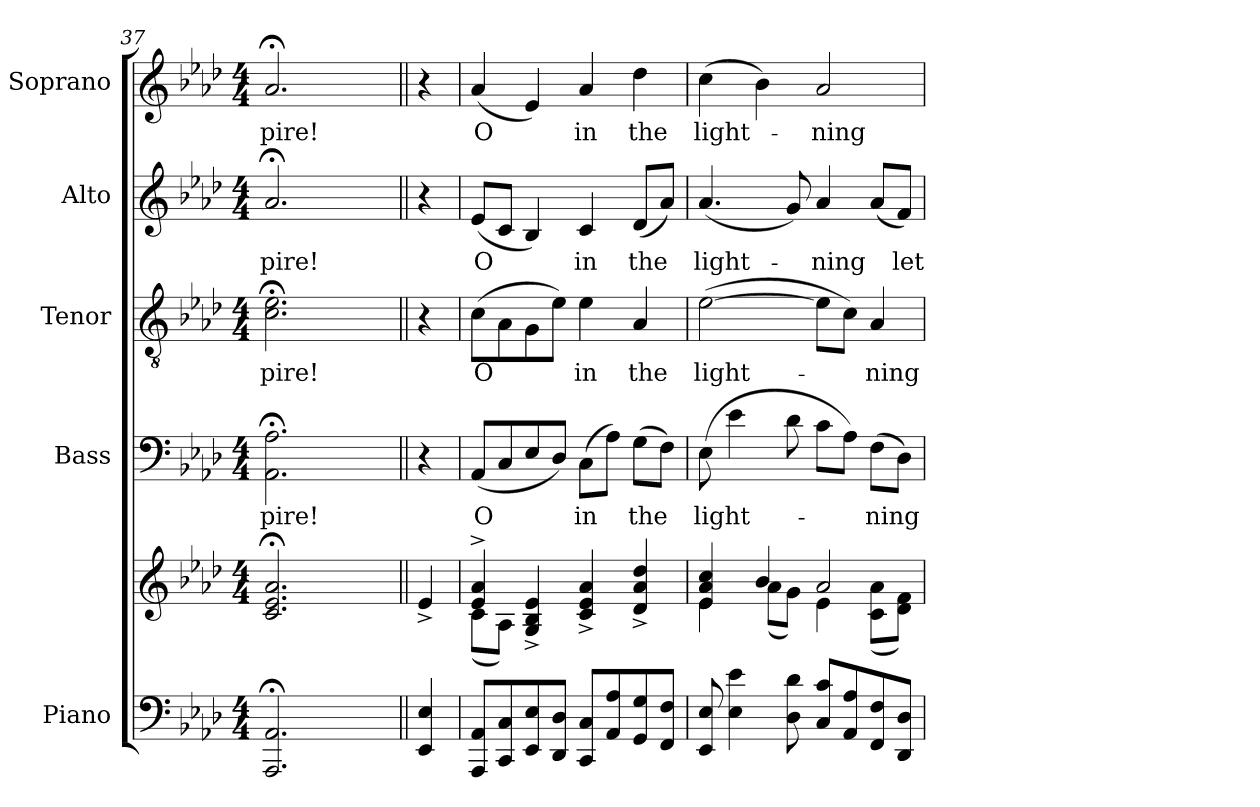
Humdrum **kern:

**kern	**kern	**kern	**text	**kern	**text	**kern	**text	**kern	**text
*part5	*part5	*part4	*part4	*part3	*part3	*part2	*part2	*part1	*part1
*staff6	*staff5	*staff4	*staff4	*staff3	*staff3	*staff2	*staff2	*staff1	*staff1
*I"Piano	*	*I"Bass	*	*I"Tenor	*	*I"Alto	*	*I"Soprano	*
*I'Pno.	*	*I'B.	*	*I'T.	*	*I'A.	*	*I'S.	*
*clefF4	*clefG2	*clefF4	*	*clefGv2	*	*clefG2	*	*clefG2	*
*	*	*	*	*ITrd7c12	*	*	*	*	*
*k[b-e-a-d-]	*k[b-e-a-d-]	*k[b-e-a-d-]	*	*k[b-e-a-d-]	*	*k[b-e-a-d-]	*	*k[b-e-a-d-]	*
*A-:	*A-:	*A-:	*	*A-:	*	*A-:	*	*A-:	*
*M4/4	*M4/4	*M4/4	*	*M4/4	*	*M4/4	*	*M4/4	*
=37	=37	=37	=37	=37	=37	=37	=37	=37	=37
!	!	!	!LO:LY:b:color=#000000	!	!	!	!	!	!
!	!	!	!	!	!LO:LY:b:color=#000000	!	!	!	!
!	!	!	!	!	!	!	!LO:LY:b:color=#000000	!	!
!	!	!	!	!	!	!	!	!	!LO:LY:b:color=#000000
*	*^	*	*	*	*	*	*	*^	*
2.AAA-i/; 2.AA-i;	2.ci/; 2.e-i; 2.a-i;	2ryy	2.AA-i\; 2.A-i;	-pire!	2.Ci\; 2.E-i;	-pire!	2.a-;i/	-pire!	2.a-;i/	2ryy	-pire!
.	.	8ryy	.	.	.	.	.	.	.	8ryy	.
.	.	16ryy	.	.	.	.	.	.	.	16ryy	.
.	.	32ryy	.	.	.	.	.	.	.	32ryy	.
.	.	64ryy	.	.	.	.	.	.	.	64ryy	.
.	.	128...ryy	.	.	.	.	.	.	.	128...ryy	.
.	.	1024ryy	.	.	.	.	.	.	.	1024ryy	.
*	*v	*v	*	*	*	*	*	*	*v	*v	*
=38||	=38||	=38||	=38||	=38||	=38||	=38||	=38||	=38||	=38||
*	*^	*	*	*	*	*	*	*^	*
!	!	!	!	!LO:LY:b:color=#000000	!	!	!	!	!	!	!
*	*v	*v	*	*	*	*	*	*	*v	*v	*
*	*^	*	*	*	*	*	*	*^	*
!	!	!	!	!	!	!LO:LY:b:color=#000000	!	!	!	!	!
*	*v	*v	*	*	*	*	*	*	*v	*v	*
*	*^	*	*	*	*	*	*	*^	*
!	!	!	!	!	!	!	!	!LO:LY:b:color=#000000	!	!	!
*	*v	*v	*	*	*	*	*	*	*v	*v	*
*	*MM126	*	*	*	*	*	*	*MM126	*
*	*^	*	*	*	*	*	*	*^	*
!	!	!	!	!	!	!	!	!	!	!	!LO:LY:b:color=#000000
*	*v	*v	*	*	*	*	*	*	*v	*v	*
4EE-i/ 4E-i	4e-^i/	4r	3.	4r	3.	4r	3.	4r	3.
=39	=39	=39	=39	=39	=39	=39	=39	=39	=39
*	*^	*	*	*	*	*	*	*	*
!	!	!	!	!LO:LY:b:color=#000000	!	!	!	!	!	!
!	!	!	!	!	!	!LO:LY:b:color=#000000	!	!	!	!
!	!	!	!	!	!	!	!	!LO:LY:b:color=#000000	!	!
!	!	!	!	!	!	!	!	!	!	!LO:LY:b:color=#000000
8AAA-i/ 8AA-iL	4e-i/^ 4a-i^	(8ci\L	(8AA-i/L	O	(8Ci\L	O	(8e-i/L	O	(4a-i/	O
8CCi/ 8Ci	.	8A-i\J)	8Ci/	.	8AA-i\	.	8ci/J	.	.	.
8EE-i/ 8E-i	4Gi/^ 4B-i^ 4e-i^	2.ryy	8E-i/	.	8GGi\	.	4B-i/)	.	4e-i/)	.
8DD-i/ 8D-iJ	.	.	8D-i/J)	.	8E-i\J)	.	.	.	.	.
!	!	!	!	!LO:LY:b:color=#000000	!	!	!	!	!	!
!	!	!	!	!	!	!LO:LY:b:color=#000000	!	!	!	!
!	!	!	!	!	!	!	!	!LO:LY:b:color=#000000	!	!
!	!	!	!	!	!	!	!	!	!	!LO:LY:b:color=#000000
8CCi/ 8CiL	4ci/^ 4e-i^ 4a-i^	.	(8Ci\L	in	4E-i\	in	4ci/	in	4a-i/	in
8AA-i/ 8A-i	.	.	8A-i\J)	.	.	.	.	.	.	.
!	!	!	!	!LO:LY:b:color=#000000	!	!	!	!	!	!
!	!	!	!	!	!	!LO:LY:b:color=#000000	!	!	!	!
!	!	!	!	!	!	!	!	!LO:LY:b:color=#000000	!	!
!	!	!	!	!	!	!	!	!	!	!LO:LY:b:color=#000000
8GGi/ 8Gi	4d-i/^ 4a-i^ 4dd-i^	.	(8Gi\L	the	4AA-i/	the	(8d-i/L	the	4dd-i\	the
8FFi/ 8FiJ	.	.	8Fi\J)	.	.	.	8a-i/J)	.	.	.
!!LO:PB:g=z
=40	=40	=40	=40	=40	=40	=40	=40	=40	=40	=40
!	!	!	!	!LO:LY:b:color=#000000	!	!	!	!	!	!
!	!	!	!	!	!	!LO:LY:b:color=#000000	!	!	!	!
!	!	!	!	!	!	!	!	!LO:LY:b:color=#000000	!	!
!	!	!	!	!	!	!	!	!	!	!LO:LY:b:color=#000000
8EE-i/ 8E-i	4e-i/ 4a-i 4cci	4e-i\	(8E-i\	light-	([2E-i\	light-	(4.a-i/	light-	(4cci\	light-
4E-i\ 4e-i	.	.	4e-i\	.	.	.	.	.	.	.
.	4b-i/	(8a-i\L	.	.	.	.	.	.	4b-i\)	.
8D-i\ 8d-i	.	8gi\J)	8d-i\	.	.	.	8gi/)	.	.	.
!	!	!	!	!	!	!	!	!LO:LY:b:color=#000000	!	!
!	!	!	!	!	!	!	!	!	!	!LO:LY:b:color=#000000
8Ci/ 8ciL	2a-i/	4e-i\	8ci\L	.	8E-i\L]	.	4a-i/	-ning	2a-i/	-ning
8AA-i/ 8A-i	.	.	8A-i\J)	.	8Ci\J)	.	.	.	.	.
!	!	!	!	!LO:LY:b:color=#000000	!	!	!	!	!	!
!	!	!	!	!	!	!LO:LY:b:color=#000000	!	!	!	!
8FFi/ 8Fi	.	(8ci\ 8a-iL	(8Fi\L	-ning	4AA-i/	-ning	(8a-i/L	.	.	.
!	!	!	!	!	!	!	!	!LO:LY:b:color=#000000	!	!
8DD-i/ 8D-iJ	.	8d-i\ 8fiJ)	8D-i\J)	.	.	.	8fi/J)	let	.	.
*	*v	*v	*	*	*	*	*	*	*	*
=	=	=	=	=	=	=	=	=	=
*-	*-	*-	*-	*-	*-	*-	*-	*-	*-
